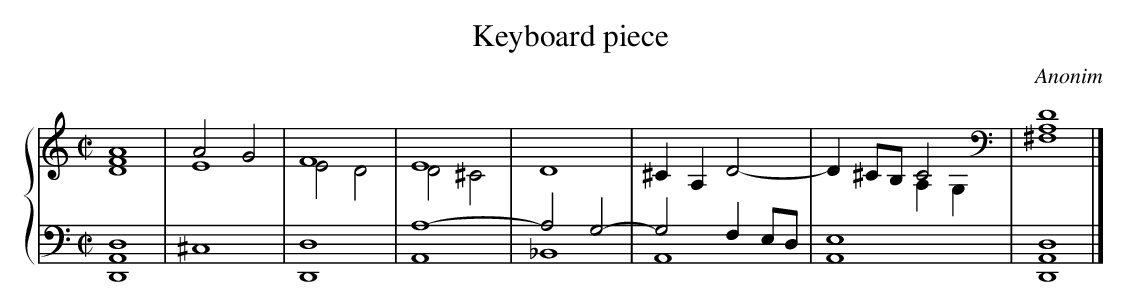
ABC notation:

X:1
T: Keyboard piece
C: Anonim
L: 1/4
M: C|
%%staves {1 2}
V: 1
V: 2 clef=bass
K: C
[V:1] [A4F4D4] |
[V:2] [D,4A,,4D,,4] |
[V:1] A2G2 & E4 |
[V:2] ^C,4 |
[V:1] F4 & E2D2 |
[V:2] [D,4D,,4] |
[V:1] E4 & D2^C2 |
[V:2] [A,4-A,,4] |
[V:1] D4 |
[V:2] A,2G,2- & _B,,4 |
[V:1] ^CA,D2- |
[V:2] G,2F,E,/D,/ & A,,4 |
[V:1] D^C/B,/C2 & x2A,G, |
[V:2] [E,4A,,4] |
[V:1] [D4A,4^F,4] |]
[V:2] [D,4A,,4D,,4] |]
